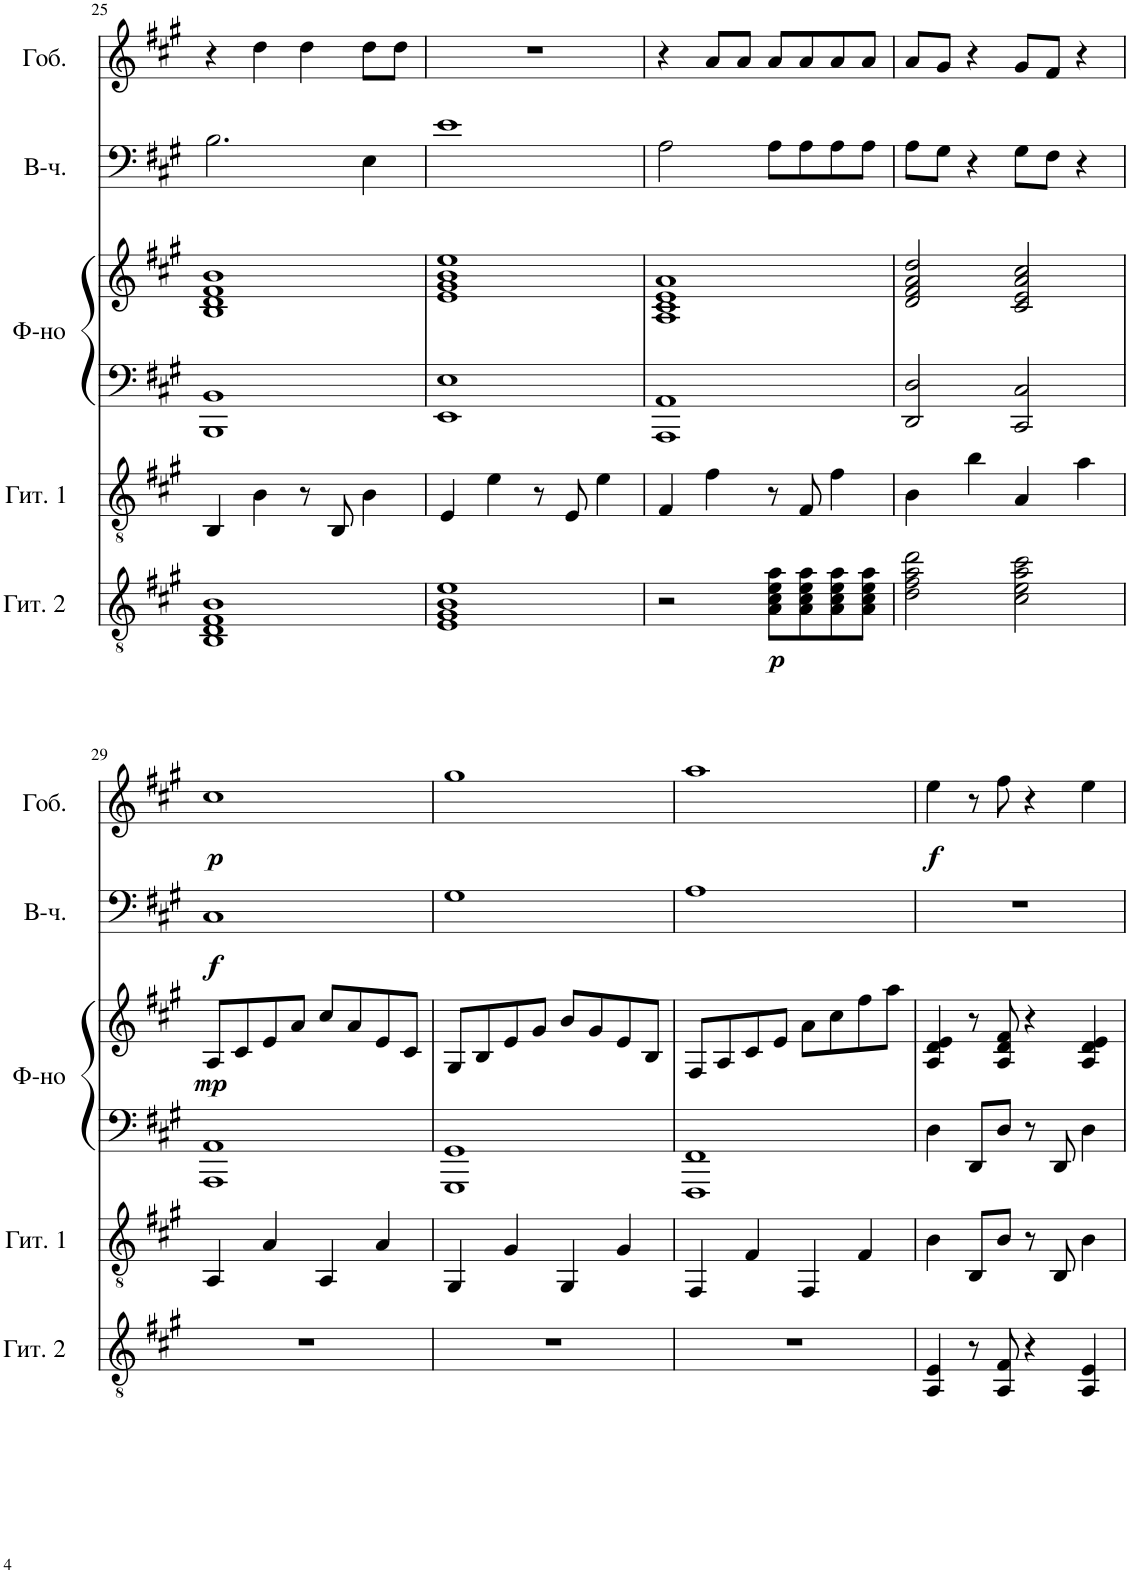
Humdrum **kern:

**kern	**dynam	**kern	**kern	**kern	**dynam	**kern	**dynam	**kern	**dynam
*part5	*part5	*part4	*part3	*part3	*part3	*part2	*part2	*part1	*part1
*staff6	*staff6	*staff5	*staff4	*staff3	*staff3/4	*staff2	*staff2	*staff1	*staff1
*I"Акустическая гитара 2	*	*I"Акустическая гитара 1	*I"Фортепиано	*	*	*I"Виолончель	*	*I"Гобой	*
!!LO:PB:g=z
*clefGv2	*	*clefGv2	*clefF4	*clefG2	*	*clefF4	*	*clefG2	*
*k[f#c#g#]	*	*k[f#c#g#]	*k[f#c#g#]	*k[f#c#g#]	*	*k[f#c#g#]	*	*k[f#c#g#]	*
*M4/4	*	*M4/4	*M4/4	*M4/4	*	*M4/4	*	*M4/4	*
=25	=25	=25	=25	=25	=25	=25	=25	=25	=25
1BB 1D 1F# 1B	.	4BB/	1BBB 1BB	1B 1d 1f# 1b	.	2.B\	.	4r	.
.	.	4B\	.	.	.	.	.	4dd\	.
.	.	8r	.	.	.	.	.	4dd\	.
.	.	8BB/	.	.	.	.	.	.	.
.	.	4B\	.	.	.	4E\	.	8dd\L	.
.	.	.	.	.	.	.	.	8dd\J	.
=26	=26	=26	=26	=26	=26	=26	=26	=26	=26
1E 1G# 1B 1e	.	4E/	1EE 1E	1e 1g# 1b 1ee	.	1e	.	1r	.
.	.	4e\	.	.	.	.	.	.	.
.	.	8r	.	.	.	.	.	.	.
.	.	8E/	.	.	.	.	.	.	.
.	.	4e\	.	.	.	.	.	.	.
=27	=27	=27	=27	=27	=27	=27	=27	=27	=27
2r	.	4F#/	1AAA 1AA	1A 1c# 1e 1a	.	2A\	.	4r	.
.	.	4f#\	.	.	.	.	.	8a/L	.
.	.	.	.	.	.	.	.	8a/J	.
!	!LO:DY:b	!	!	!	!	!	!	!	!
8A\ 8c#\ 8e\ 8a\L	p	8r	.	.	.	8A\L	.	8a/L	.
8A\ 8c#\ 8e\ 8a\	.	8F#/	.	.	.	8A\	.	8a/	.
8A\ 8c#\ 8e\ 8a\	.	4f#\	.	.	.	8A\	.	8a/	.
8A\ 8c#\ 8e\ 8a\J	.	.	.	.	.	8A\J	.	8a/J	.
=28	=28	=28	=28	=28	=28	=28	=28	=28	=28
2d\ 2f#\ 2a\ 2dd\	.	4B\	2DD/ 2D/	2d/ 2f#/ 2a/ 2dd/	.	8A\L	.	8a/L	.
.	.	.	.	.	.	8G#\J	.	8g#/J	.
.	.	4b\	.	.	.	4r	.	4r	.
2c#\ 2e\ 2a\ 2cc#\	.	4A/	2CC#/ 2C#/	2c#/ 2e/ 2a/ 2cc#/	.	8G#\L	.	8g#/L	.
.	.	.	.	.	.	8F#\J	.	8f#/J	.
.	.	4a\	.	.	.	4r	.	4r	.
!!LO:LB:g=z
=29	=29	=29	=29	=29	=29	=29	=29	=29	=29
!	!	!	!	!	!LO:DY:b	!	!LO:DY:b	!	!LO:DY:b
1r	.	4AA/	1AAA 1AA	8A/L	mp	1C#	f	1cc#	p
.	.	.	.	8c#/	.	.	.	.	.
.	.	4A/	.	8e/	.	.	.	.	.
.	.	.	.	8a/J	.	.	.	.	.
.	.	4AA/	.	8cc#/L	.	.	.	.	.
.	.	.	.	8a/	.	.	.	.	.
.	.	4A/	.	8e/	.	.	.	.	.
.	.	.	.	8c#/J	.	.	.	.	.
=30	=30	=30	=30	=30	=30	=30	=30	=30	=30
1r	.	4GG#/	1GGG# 1GG#	8G#/L	.	1G#	.	1gg#	.
.	.	.	.	8B/	.	.	.	.	.
.	.	4G#/	.	8e/	.	.	.	.	.
.	.	.	.	8g#/J	.	.	.	.	.
.	.	4GG#/	.	8b/L	.	.	.	.	.
.	.	.	.	8g#/	.	.	.	.	.
.	.	4G#/	.	8e/	.	.	.	.	.
.	.	.	.	8B/J	.	.	.	.	.
=31	=31	=31	=31	=31	=31	=31	=31	=31	=31
1r	.	4FF#/	1FFF# 1FF#	8F#/L	.	1A	.	1aa	.
.	.	.	.	8A/	.	.	.	.	.
.	.	4F#/	.	8c#/	.	.	.	.	.
.	.	.	.	8e/J	.	.	.	.	.
.	.	4FF#/	.	8a\L	.	.	.	.	.
.	.	.	.	8cc#\	.	.	.	.	.
.	.	4F#/	.	8ff#\	.	.	.	.	.
.	.	.	.	8aa\J	.	.	.	.	.
=32	=32	=32	=32	=32	=32	=32	=32	=32	=32
!	!	!	!	!	!	!	!	!	!LO:DY:b
4AA/ 4E/	.	4B\	4D\	4A/ 4d/ 4e/	.	1r	.	4ee\	f
8r	.	8BB/L	8DD/L	8r	.	.	.	8r	.
8AA/ 8F#/	.	8B/J	8D/J	8A/ 8d/ 8f#/	.	.	.	8ff#\	.
4r	.	8r	8r	4r	.	.	.	4r	.
.	.	8BB/	8DD/	.	.	.	.	.	.
4AA/ 4E/	.	4B\	4D\	4A/ 4d/ 4e/	.	.	.	4ee\	.
=	=	=	=	=	=	=	=	=	=
*-	*-	*-	*-	*-	*-	*-	*-	*-	*-
